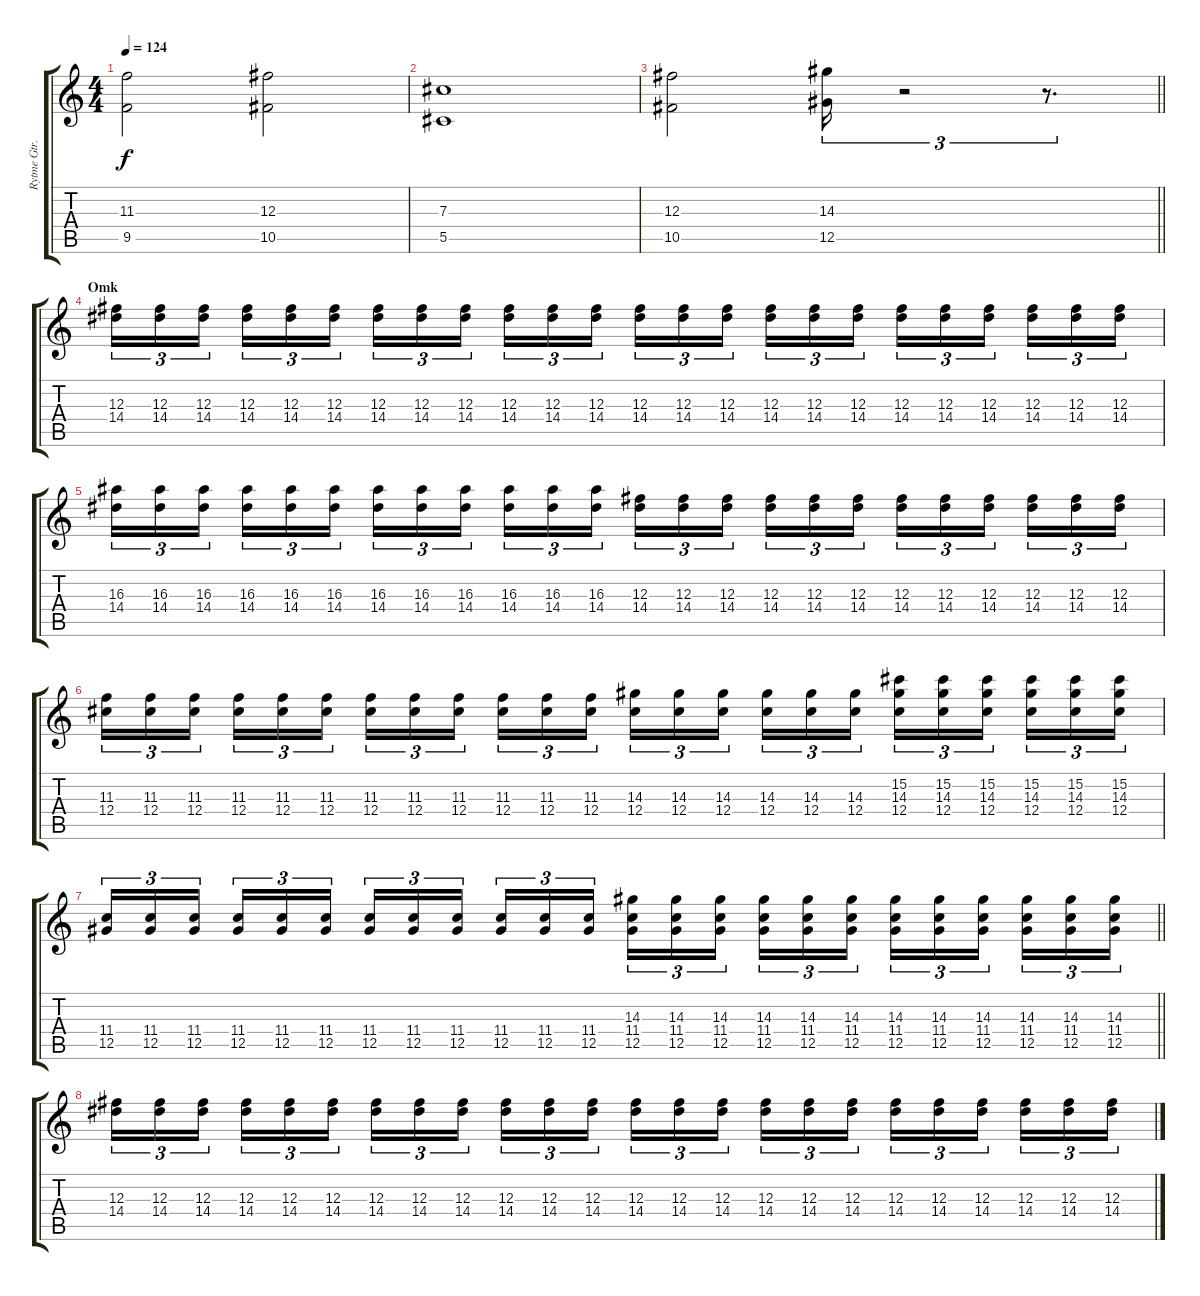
\track ("Rytme Gtr. 2" "Rytme Gtr.") {instrument distortionguitar}
\staff {score tabs}
\tuning (Eb4 Bb3 Gb3 Db3 Ab2 Eb2) {hide}
\ts (4 4)
\tempo 124
\clef g2
\ks c
(11.3 9.5).2{dy f} (12.3 10.5).2 |
(7.3 5.5).1 |
\barLineRight lightlight
(12.3 10.5).2 (14.3 12.5).16{tu (3 2)} r.2{tu (3 2)} r.8{d tu (3 2)} |
\section ("" "Omk")
(12.3 14.4).16{tu (3 2)} (12.3 14.4).16{tu (3 2)} (12.3 14.4).16{tu (3 2) beam splitsecondary} (12.3 14.4).16{tu (3 2)} (12.3 14.4).16{tu (3 2)} (12.3 14.4).16{tu (3 2)} (12.3 14.4).16{tu (3 2)} (12.3 14.4).16{tu (3 2)} (12.3 14.4).16{tu (3 2) beam splitsecondary} (12.3 14.4).16{tu (3 2)} (12.3 14.4).16{tu (3 2)} (12.3 14.4).16{tu (3 2)} (12.3 14.4).16{tu (3 2)} (12.3 14.4).16{tu (3 2)} (12.3 14.4).16{tu (3 2) beam splitsecondary} (12.3 14.4).16{tu (3 2)} (12.3 14.4).16{tu (3 2)} (12.3 14.4).16{tu (3 2)} (12.3 14.4).16{tu (3 2)} (12.3 14.4).16{tu (3 2)} (12.3 14.4).16{tu (3 2) beam splitsecondary} (12.3 14.4).16{tu (3 2)} (12.3 14.4).16{tu (3 2)} (12.3 14.4).16{tu (3 2)} |
(16.3 14.4).16{tu (3 2)} (16.3 14.4).16{tu (3 2)} (16.3 14.4).16{tu (3 2) beam splitsecondary} (16.3 14.4).16{tu (3 2)} (16.3 14.4).16{tu (3 2)} (16.3 14.4).16{tu (3 2)} (16.3 14.4).16{tu (3 2)} (16.3 14.4).16{tu (3 2)} (16.3 14.4).16{tu (3 2) beam splitsecondary} (16.3 14.4).16{tu (3 2)} (16.3 14.4).16{tu (3 2)} (16.3 14.4).16{tu (3 2)} (12.3 14.4).16{tu (3 2)} (12.3 14.4).16{tu (3 2)} (12.3 14.4).16{tu (3 2) beam splitsecondary} (12.3 14.4).16{tu (3 2)} (12.3 14.4).16{tu (3 2)} (12.3 14.4).16{tu (3 2)} (12.3 14.4).16{tu (3 2)} (12.3 14.4).16{tu (3 2)} (12.3 14.4).16{tu (3 2) beam splitsecondary} (12.3 14.4).16{tu (3 2)} (12.3 14.4).16{tu (3 2)} (12.3 14.4).16{tu (3 2)} |
(11.3 12.4).16{tu (3 2)} (11.3 12.4).16{tu (3 2)} (11.3 12.4).16{tu (3 2) beam splitsecondary} (11.3 12.4).16{tu (3 2)} (11.3 12.4).16{tu (3 2)} (11.3 12.4).16{tu (3 2)} (11.3 12.4).16{tu (3 2)} (11.3 12.4).16{tu (3 2)} (11.3 12.4).16{tu (3 2) beam splitsecondary} (11.3 12.4).16{tu (3 2)} (11.3 12.4).16{tu (3 2)} (11.3 12.4).16{tu (3 2)} (14.3 12.4).16{tu (3 2)} (14.3 12.4).16{tu (3 2)} (14.3 12.4).16{tu (3 2) beam splitsecondary} (14.3 12.4).16{tu (3 2)} (14.3 12.4).16{tu (3 2)} (14.3 12.4).16{tu (3 2)} (15.2 14.3 12.4).16{tu (3 2)} (15.2 14.3 12.4).16{tu (3 2)} (15.2 14.3 12.4).16{tu (3 2) beam splitsecondary} (15.2 14.3 12.4).16{tu (3 2)} (15.2 14.3 12.4).16{tu (3 2)} (15.2 14.3 12.4).16{tu (3 2)} |
\barLineRight lightlight
(11.4 12.5).16{tu (3 2)} (11.4 12.5).16{tu (3 2)} (11.4 12.5).16{tu (3 2) beam splitsecondary} (11.4 12.5).16{tu (3 2)} (11.4 12.5).16{tu (3 2)} (11.4 12.5).16{tu (3 2)} (11.4 12.5).16{tu (3 2)} (11.4 12.5).16{tu (3 2)} (11.4 12.5).16{tu (3 2) beam splitsecondary} (11.4 12.5).16{tu (3 2)} (11.4 12.5).16{tu (3 2)} (11.4 12.5).16{tu (3 2)} (14.3 11.4 12.5).16{tu (3 2)} (14.3 11.4 12.5).16{tu (3 2)} (14.3 11.4 12.5).16{tu (3 2) beam splitsecondary} (14.3 11.4 12.5).16{tu (3 2)} (14.3 11.4 12.5).16{tu (3 2)} (14.3 11.4 12.5).16{tu (3 2)} (14.3 11.4 12.5).16{tu (3 2)} (14.3 11.4 12.5).16{tu (3 2)} (14.3 11.4 12.5).16{tu (3 2) beam splitsecondary} (14.3 11.4 12.5).16{tu (3 2)} (14.3 11.4 12.5).16{tu (3 2)} (14.3 11.4 12.5).16{tu (3 2)} |
(12.3 14.4).16{tu (3 2)} (12.3 14.4).16{tu (3 2)} (12.3 14.4).16{tu (3 2) beam splitsecondary} (12.3 14.4).16{tu (3 2)} (12.3 14.4).16{tu (3 2)} (12.3 14.4).16{tu (3 2)} (12.3 14.4).16{tu (3 2)} (12.3 14.4).16{tu (3 2)} (12.3 14.4).16{tu (3 2) beam splitsecondary} (12.3 14.4).16{tu (3 2)} (12.3 14.4).16{tu (3 2)} (12.3 14.4).16{tu (3 2)} (12.3 14.4).16{tu (3 2)} (12.3 14.4).16{tu (3 2)} (12.3 14.4).16{tu (3 2) beam splitsecondary} (12.3 14.4).16{tu (3 2)} (12.3 14.4).16{tu (3 2)} (12.3 14.4).16{tu (3 2)} (12.3 14.4).16{tu (3 2)} (12.3 14.4).16{tu (3 2)} (12.3 14.4).16{tu (3 2) beam splitsecondary} (12.3 14.4).16{tu (3 2)} (12.3 14.4).16{tu (3 2)} (12.3 14.4).16{tu (3 2)}
